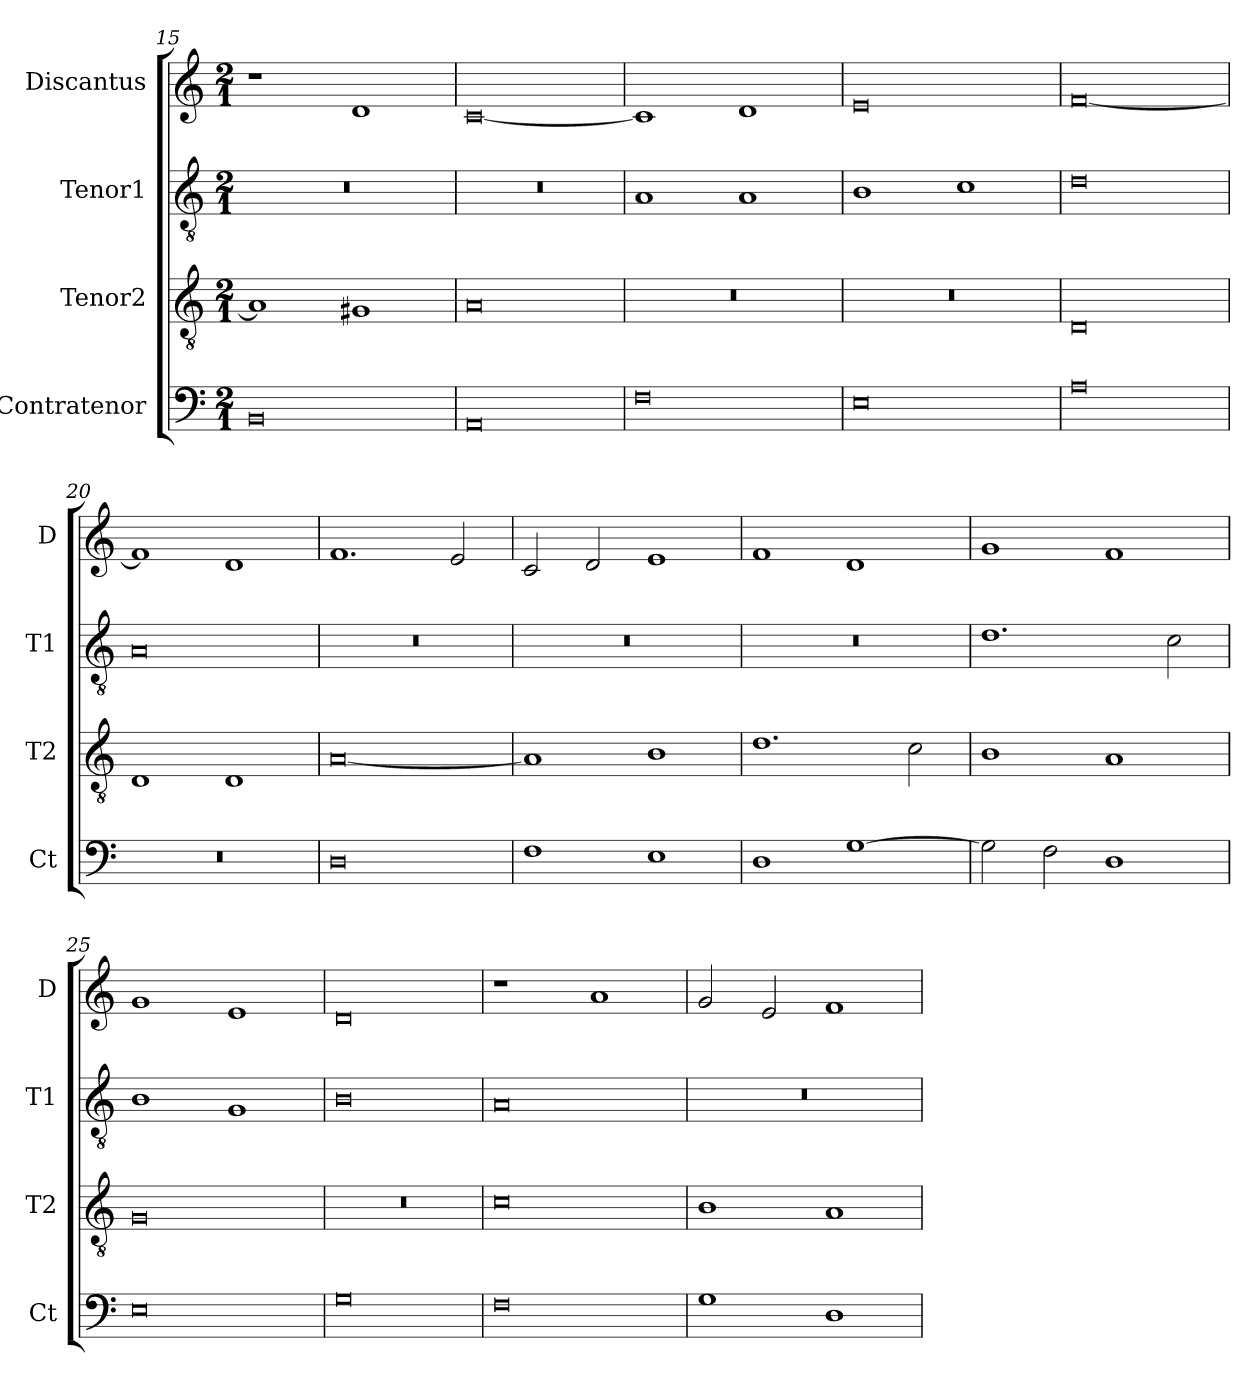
**kern	**kern	**kern	**kern
*part4	*part3	*part2	*part1
*staff4	*staff3	*staff2	*staff1
*I"Contratenor	*I"Tenor2	*I"Tenor1	*I"Discantus
*I'Ct	*I'T2	*I'T1	*I'D
*clefF4	*clefGv2	*clefGv2	*clefG2
*k[]	*k[]	*k[]	*k[]
*M2/1	*M2/1	*M2/1	*M2/1
=15	=15	=15	=15
0BB	1A]	0r	1r
.	1G#X	.	1d
=16	=16	=16	=16
0AA	0A	0r	[0c
=17	=17	=17	=17
0F	0r	1A	1c]
.	.	1A	1d
=18	=18	=18	=18
0E	0r	1B	0e
.	.	1c	.
=19	=19	=19	=19
0A	0D	0d	[0f
=20	=20	=20	=20
0r	1D	0A	1f]
.	1D	.	1d
=21	=21	=21	=21
0D	[0A	0r	1.f
.	.	.	2e
=22	=22	=22	=22
1F	1A]	0r	2c
.	.	.	2d
1E	1B	.	1e
=23	=23	=23	=23
1D	1.d	0r	1f
[1G	.	.	1d
.	2c	.	.
=24	=24	=24	=24
2G]	1B	1.d	1g
2F	.	.	.
1D	1A	.	1f
.	.	2c	.
=25	=25	=25	=25
0E	0G	1B	1g
.	.	1G	1e
=26	=26	=26	=26
0G	0r	0B	0d
=27	=27	=27	=27
0F	0c	0A	1r
.	.	.	1a
=28	=28	=28	=28
1G	1B	0r	2g
.	.	.	2e
1D	1A	.	1f
=	=	=	=
*-	*-	*-	*-
